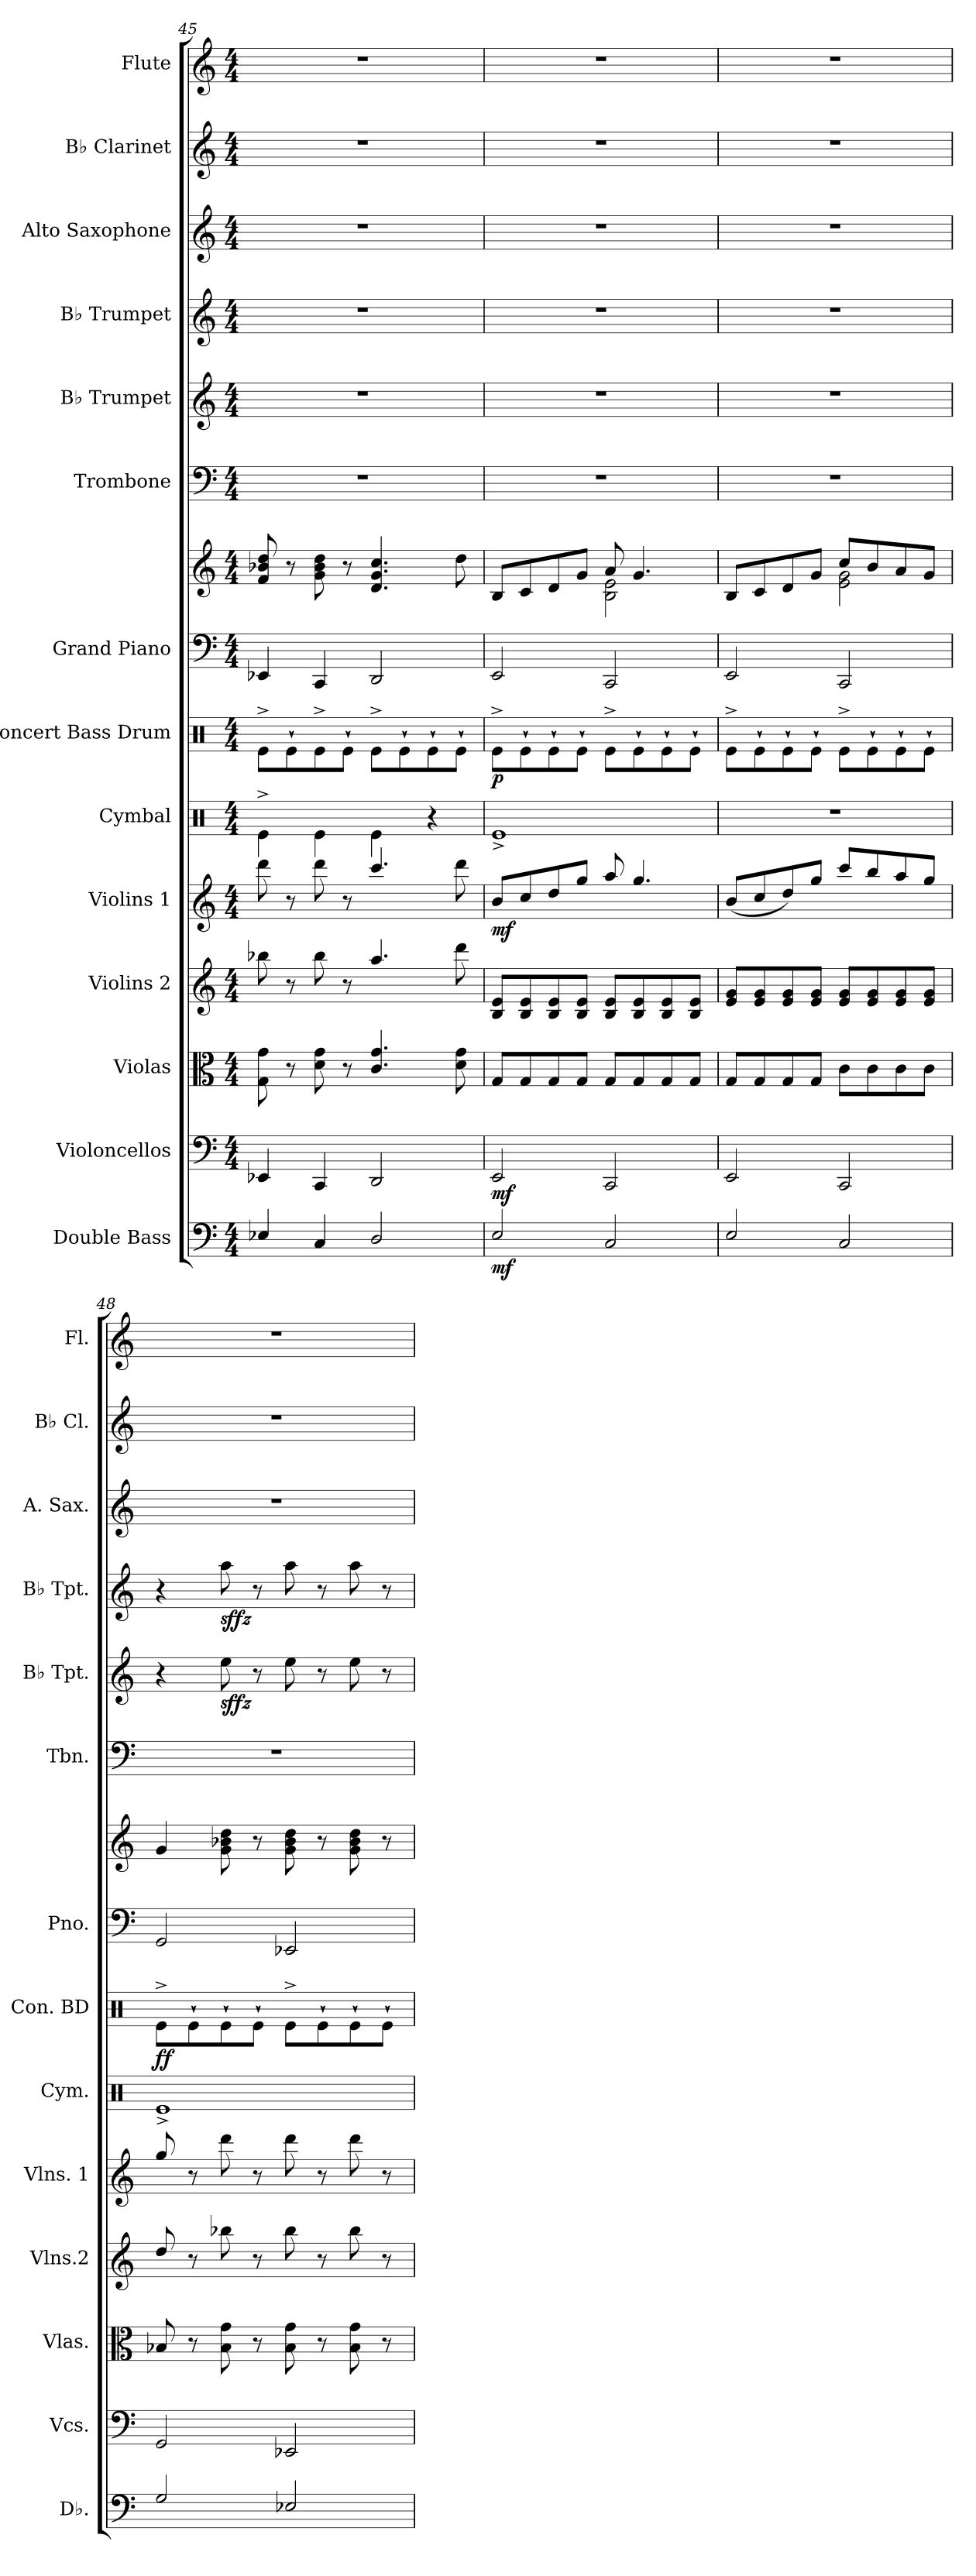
**kern	**dynam	**kern	**dynam	**kern	**kern	**kern	**dynam	**kern	**kern	**dynam	**kern	**kern	**kern	**kern	**dynam	**kern	**dynam	**kern	**kern	**kern
*part14	*part14	*part13	*part13	*part12	*part11	*part10	*part10	*part9	*part8	*part8	*part7	*part7	*part6	*part5	*part5	*part4	*part4	*part3	*part2	*part1
*staff15	*staff15	*staff14	*staff14	*staff13	*staff12	*staff11	*staff11	*staff10	*staff9	*staff9	*staff8	*staff7	*staff6	*staff5	*staff5	*staff4	*staff4	*staff3	*staff2	*staff1
*I"Double Bass	*	*I"Violoncellos	*	*I"Violas	*I"Violins 2	*I"Violins 1	*	*I"Cymbal	*I"Concert Bass Drum	*	*I"Grand Piano	*	*I"Trombone	*I"B♭ Trumpet	*	*I"B♭ Trumpet	*	*I"Alto Saxophone	*I"B♭ Clarinet	*I"Flute
*I'Db.	*	*I'Vcs.	*	*I'Vlas.	*I'Vlns.2	*I'Vlns. 1	*	*I'Cym.	*I'Con. BD	*	*I'Pno.	*	*I'Tbn.	*I'B♭ Tpt.	*	*I'B♭ Tpt.	*	*I'A. Sax.	*I'B♭ Cl.	*I'Fl.
*clefF4	*	*clefF4	*	*clefC3	*clefG2	*clefG2	*	*clefX	*clefX	*	*clefF4	*clefG2	*clefF4	*clefG2	*	*clefG2	*	*clefG2	*clefG2	*clefG2
*ITrd7c12	*	*	*	*	*	*	*	*	*	*	*	*	*	*ITrd1c2	*	*ITrd1c2	*	*ITrd5c9	*ITrd1c2	*
*k[]	*	*k[]	*	*k[]	*k[]	*k[]	*	*k[]	*k[]	*	*k[]	*k[]	*k[]	*k[b-e-]	*	*k[b-e-]	*	*k[b-e-a-]	*k[b-e-]	*k[]
*M4/4	*	*M4/4	*	*M4/4	*M4/4	*M4/4	*	*M4/4	*M4/4	*	*M4/4	*M4/4	*M4/4	*M4/4	*	*M4/4	*	*M4/4	*M4/4	*M4/4
=45	=45	=45	=45	=45	=45	=45	=45	=45	=45	=45	=45	=45	=45	=45	=45	=45	=45	=45	=45	=45
4EE-X/	.	4EE-X/	.	8G\ 8g\	8bb-X\	8ddd\	.	4Re^\	8Re^\L	.	4EE-X/	8f/ 8b-X/ 8dd/	1r	1r	.	1r	.	1r	1r	1r
.	.	.	.	8r	8r	8r	.	.	8Re`\	.	.	8r	.	.	.	.	.	.	.	.
4CC/	.	4CC/	.	8d\ 8g\	8bb-\	8ddd\	.	4Re\	8Re^\	.	4CC/	8g\ 8b-\ 8dd\	.	.	.	.	.	.	.	.
.	.	.	.	8r	8r	8r	.	.	8Re`\J	.	.	8r	.	.	.	.	.	.	.	.
2DD/	.	2DD/	.	4.c/ 4.g/	4.aa/	4.ccc/	.	4Re\	8Re^\L	.	2DD/	4.d/ 4.g/ 4.cc/	.	.	.	.	.	.	.	.
.	.	.	.	.	.	.	.	.	8Re`\	.	.	.	.	.	.	.	.	.	.	.
.	.	.	.	.	.	.	.	4r	8Re`\	.	.	.	.	.	.	.	.	.	.	.
.	.	.	.	8d\ 8g\	8ddd\	8ddd\	.	.	8Re`\J	.	.	8dd\	.	.	.	.	.	.	.	.
!!LO:PB:g=z
=46	=46	=46	=46	=46	=46	=46	=46	=46	=46	=46	=46	=46	=46	=46	=46	=46	=46	=46	=46	=46
*	*	*	*	*	*	*	*	*	*	*	*	*^	*	*	*	*	*	*	*	*
!	!LO:DY:b	!	!LO:DY:b	!	!	!	!LO:DY:b	!	!	!LO:DY:b	!	!	!	!	!	!	!	!	!	!	!
2EE/	mf	2EE/	mf	8G/L	8B/ 8e/L	8b/L	mf	1Re^	8Re^\L	p	2EE/	8B/L	2ryy	1r	1r	.	1r	.	1r	1r	1r
.	.	.	.	8G/	8B/ 8e/	8cc/	.	.	8Re`\	.	.	8c/	.	.	.	.	.	.	.	.	.
.	.	.	.	8G/	8B/ 8e/	8dd/	.	.	8Re`\	.	.	8d/	.	.	.	.	.	.	.	.	.
.	.	.	.	8G/J	8B/ 8e/J	8gg/J	.	.	8Re`\J	.	.	8g/J	.	.	.	.	.	.	.	.	.
2CC/	.	2CC/	.	8G/L	8B/ 8e/L	8aa/	.	.	8Re^\L	.	2CC/	8a/	2B\ 2e\	.	.	.	.	.	.	.	.
.	.	.	.	8G/	8B/ 8e/	4.gg/	.	.	8Re`\	.	.	4.g/	.	.	.	.	.	.	.	.	.
.	.	.	.	8G/	8B/ 8e/	.	.	.	8Re`\	.	.	.	.	.	.	.	.	.	.	.	.
.	.	.	.	8G/J	8B/ 8e/J	.	.	.	8Re`\J	.	.	.	.	.	.	.	.	.	.	.	.
=47	=47	=47	=47	=47	=47	=47	=47	=47	=47	=47	=47	=47	=47	=47	=47	=47	=47	=47	=47	=47	=47
2EE/	.	2EE/	.	8G/L	8e/ 8g/L	(>8b/L	.	1r	8Re^\L	.	2EE/	8B/L	2ryy	1r	1r	.	1r	.	1r	1r	1r
.	.	.	.	8G/	8e/ 8g/	8cc/	.	.	8Re`\	.	.	8c/	.	.	.	.	.	.	.	.	.
.	.	.	.	8G/	8e/ 8g/	8dd/)	.	.	8Re`\	.	.	8d/	.	.	.	.	.	.	.	.	.
.	.	.	.	8G/J	8e/ 8g/J	8gg/J	.	.	8Re`\J	.	.	8g/J	.	.	.	.	.	.	.	.	.
2CC/	.	2CC/	.	8c\L	8e/ 8g/L	8ccc/L	.	.	8Re^\L	.	2CC/	8cc/L	2e\ 2g\	.	.	.	.	.	.	.	.
.	.	.	.	8c\	8e/ 8g/	8bb/	.	.	8Re`\	.	.	8b/	.	.	.	.	.	.	.	.	.
.	.	.	.	8c\	8e/ 8g/	8aa/	.	.	8Re`\	.	.	8a/	.	.	.	.	.	.	.	.	.
.	.	.	.	8c\J	8e/ 8g/J	8gg/J	.	.	8Re`\J	.	.	8g/J	.	.	.	.	.	.	.	.	.
*	*	*	*	*	*	*	*	*	*	*	*	*v	*v	*	*	*	*	*	*	*	*
=48	=48	=48	=48	=48	=48	=48	=48	=48	=48	=48	=48	=48	=48	=48	=48	=48	=48	=48	=48	=48
!	!	!	!	!	!	!	!	!	!	!LO:DY:b	!	!	!	!	!	!	!	!	!	!
2GG/	.	2GG/	.	8B-X/	8dd/	8gg/	.	1Re^	8Re^\L	ff	2GG/	4g/	1r	4r	.	4r	.	1r	1r	1r
.	.	.	.	8r	8r	8r	.	.	8Re`\	.	.	.	.	.	.	.	.	.	.	.
!	!	!	!	!	!	!	!	!	!	!	!	!	!	!	!LO:DY:b	!	!LO:DY:b	!	!	!
.	.	.	.	8B-\ 8g\	8bb-X\	8ddd\	.	.	8Re`\	.	.	8g\ 8b-X\ 8dd\	.	8dd\	sffz	8gg\	sffz	.	.	.
.	.	.	.	8r	8r	8r	.	.	8Re`\J	.	.	8r	.	8r	.	8r	.	.	.	.
2EE-X/	.	2EE-X/	.	8B-\ 8g\	8bb-\	8ddd\	.	.	8Re^\L	.	2EE-X/	8g\ 8b-\ 8dd\	.	8dd\	.	8gg\	.	.	.	.
.	.	.	.	8r	8r	8r	.	.	8Re`\	.	.	8r	.	8r	.	8r	.	.	.	.
.	.	.	.	8B-\ 8g\	8bb-\	8ddd\	.	.	8Re`\	.	.	8g\ 8b-\ 8dd\	.	8dd\	.	8gg\	.	.	.	.
.	.	.	.	8r	8r	8r	.	.	8Re`\J	.	.	8r	.	8r	.	8r	.	.	.	.
=	=	=	=	=	=	=	=	=	=	=	=	=	=	=	=	=	=	=	=	=
*-	*-	*-	*-	*-	*-	*-	*-	*-	*-	*-	*-	*-	*-	*-	*-	*-	*-	*-	*-	*-
